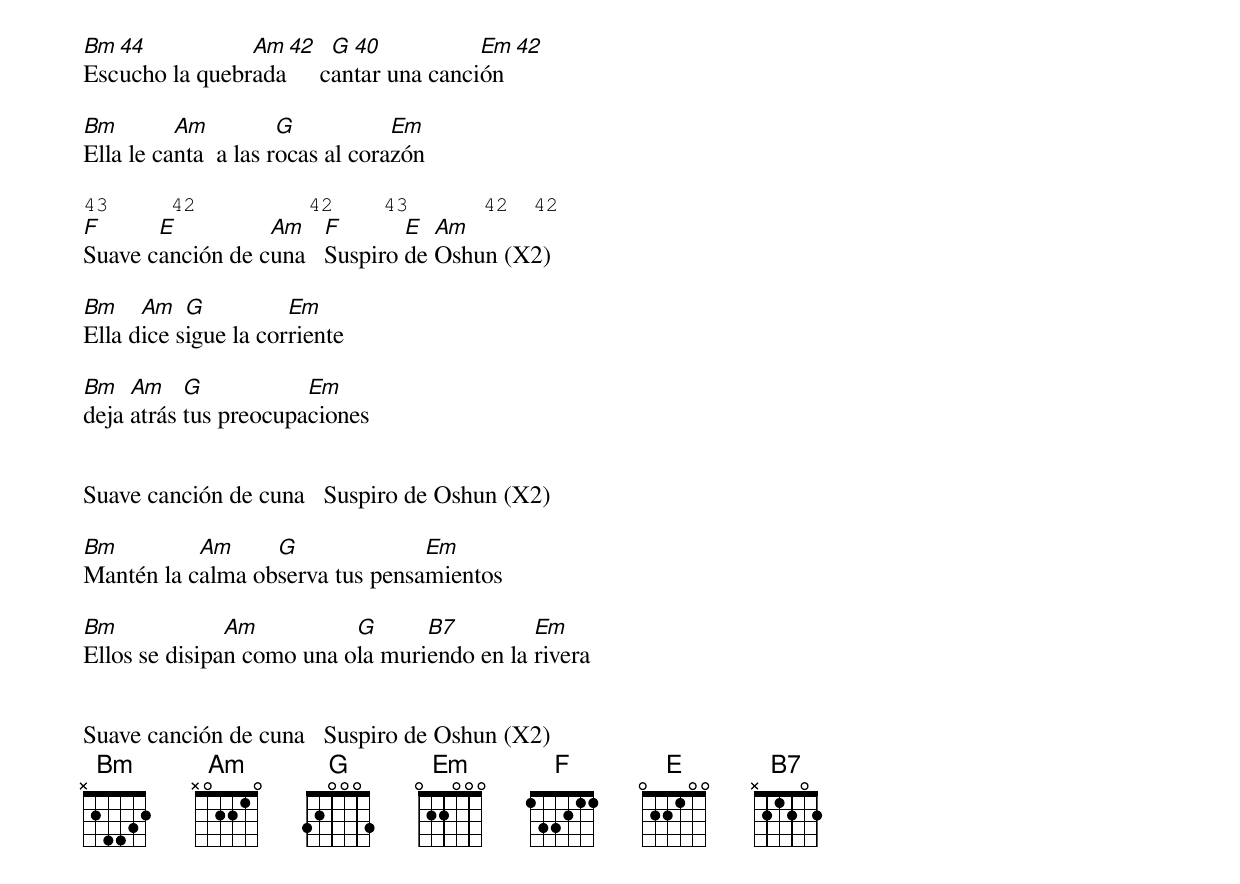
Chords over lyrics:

December 2019 Luis Bermudez

Bm 44           Am 42    G 40           Em  42
Escucho la quebrada     cantar una canción

Bm        Am          G           Em
Ella le canta  a las rocas al corazón

43     42         42    43      42  42
F      E          Am    F       E  Am
Suave canción de cuna   Suspiro de Oshun (X2)

Bm    Am   G          Em
Ella dice sigue la corriente

Bm   Am    G           Em
deja atrás tus preocupaciones


Suave canción de cuna   Suspiro de Oshun (X2)

Bm         Am     G              Em
Mantén la calma observa tus pensamientos

Bm             Am          G      B7         Em
Ellos se disipan como una ola muriendo en la rivera


Suave canción de cuna   Suspiro de Oshun (X2)
